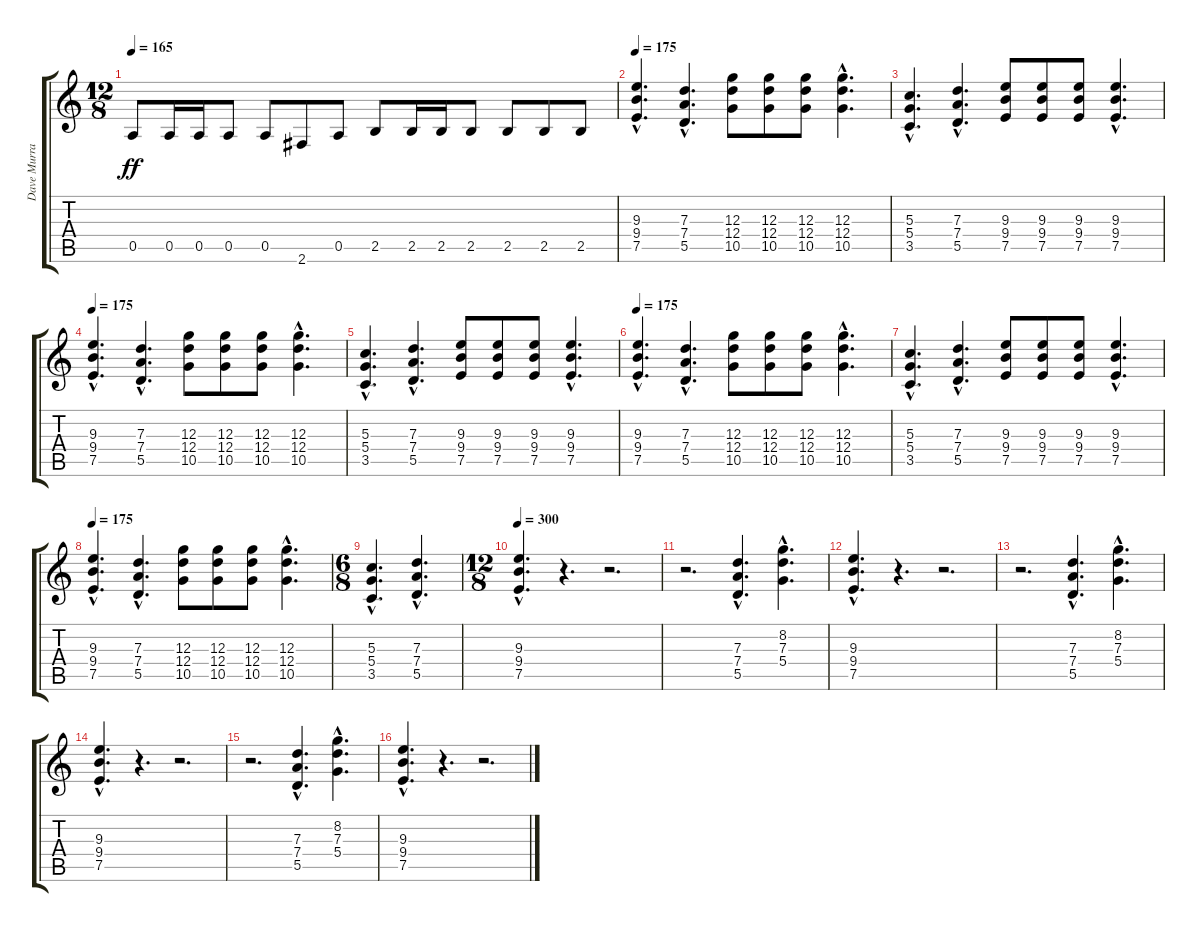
\track ("Dave Murray" "Dave Murra") {instrument overdrivenguitar}
\staff {score tabs}
\tuning (E4 B3 G3 D3 A2 E2) {hide}
\ts (12 8)
\tempo 165
\clef g2
\ks c
0.5.8{dy ff} 0.5.16 0.5.16 0.5.8 0.5.8 2.6.8 0.5.8 2.5.8 2.5.16 2.5.16 2.5.8 2.5.8 2.5.8 2.5.8 |
\tempo 175
(9.3{hac} 9.4{hac} 7.5{hac}).4{d} (7.3{hac} 7.4{hac} 5.5{hac}).4{d} (12.3 12.4 10.5).8 (12.3 12.4 10.5).8 (12.3 12.4 10.5).8 (12.3{hac} 12.4{hac} 10.5{hac}).4{d} |
(5.3{hac} 5.4{hac} 3.5{hac}).4{d} (7.3{hac} 7.4{hac} 5.5{hac}).4{d} (9.3 9.4 7.5).8 (9.3 9.4 7.5).8 (9.3 9.4 7.5).8 (9.3{hac} 9.4{hac} 7.5{hac}).4{d} |
\tempo 175
(9.3{hac} 9.4{hac} 7.5{hac}).4{d} (7.3{hac} 7.4{hac} 5.5{hac}).4{d} (12.3 12.4 10.5).8 (12.3 12.4 10.5).8 (12.3 12.4 10.5).8 (12.3{hac} 12.4{hac} 10.5{hac}).4{d} |
(5.3{hac} 5.4{hac} 3.5{hac}).4{d} (7.3{hac} 7.4{hac} 5.5{hac}).4{d} (9.3 9.4 7.5).8 (9.3 9.4 7.5).8 (9.3 9.4 7.5).8 (9.3{hac} 9.4{hac} 7.5{hac}).4{d} |
\tempo 175
(9.3{hac} 9.4{hac} 7.5{hac}).4{d} (7.3{hac} 7.4{hac} 5.5{hac}).4{d} (12.3 12.4 10.5).8 (12.3 12.4 10.5).8 (12.3 12.4 10.5).8 (12.3{hac} 12.4{hac} 10.5{hac}).4{d} |
(5.3{hac} 5.4{hac} 3.5{hac}).4{d} (7.3{hac} 7.4{hac} 5.5{hac}).4{d} (9.3 9.4 7.5).8 (9.3 9.4 7.5).8 (9.3 9.4 7.5).8 (9.3{hac} 9.4{hac} 7.5{hac}).4{d} |
\tempo 175
(9.3{hac} 9.4{hac} 7.5{hac}).4{d} (7.3{hac} 7.4{hac} 5.5{hac}).4{d} (12.3 12.4 10.5).8 (12.3 12.4 10.5).8 (12.3 12.4 10.5).8 (12.3{hac} 12.4{hac} 10.5{hac}).4{d} |
\ts (6 8)
(5.3{hac} 5.4{hac} 3.5{hac}).4{d} (7.3{hac} 7.4{hac} 5.5{hac}).4{d} |
\ts (12 8)
\tempo 300
(9.3{hac} 9.4{hac} 7.5{hac}).4{d} r.4{d} r.2{d} |
r.2{d} (7.3{hac} 7.4{hac} 5.5{hac}).4{d} (8.2{hac} 7.3{hac} 5.4{hac}).4{d} |
(9.3{hac} 9.4{hac} 7.5{hac}).4{d} r.4{d} r.2{d} |
r.2{d} (7.3{hac} 7.4{hac} 5.5{hac}).4{d} (8.2{hac} 7.3{hac} 5.4{hac}).4{d} |
(9.3{hac} 9.4{hac} 7.5{hac}).4{d} r.4{d} r.2{d} |
r.2{d} (7.3{hac} 7.4{hac} 5.5{hac}).4{d} (8.2{hac} 7.3{hac} 5.4{hac}).4{d} |
(9.3{hac} 9.4{hac} 7.5{hac}).4{d} r.4{d} r.2{d}
